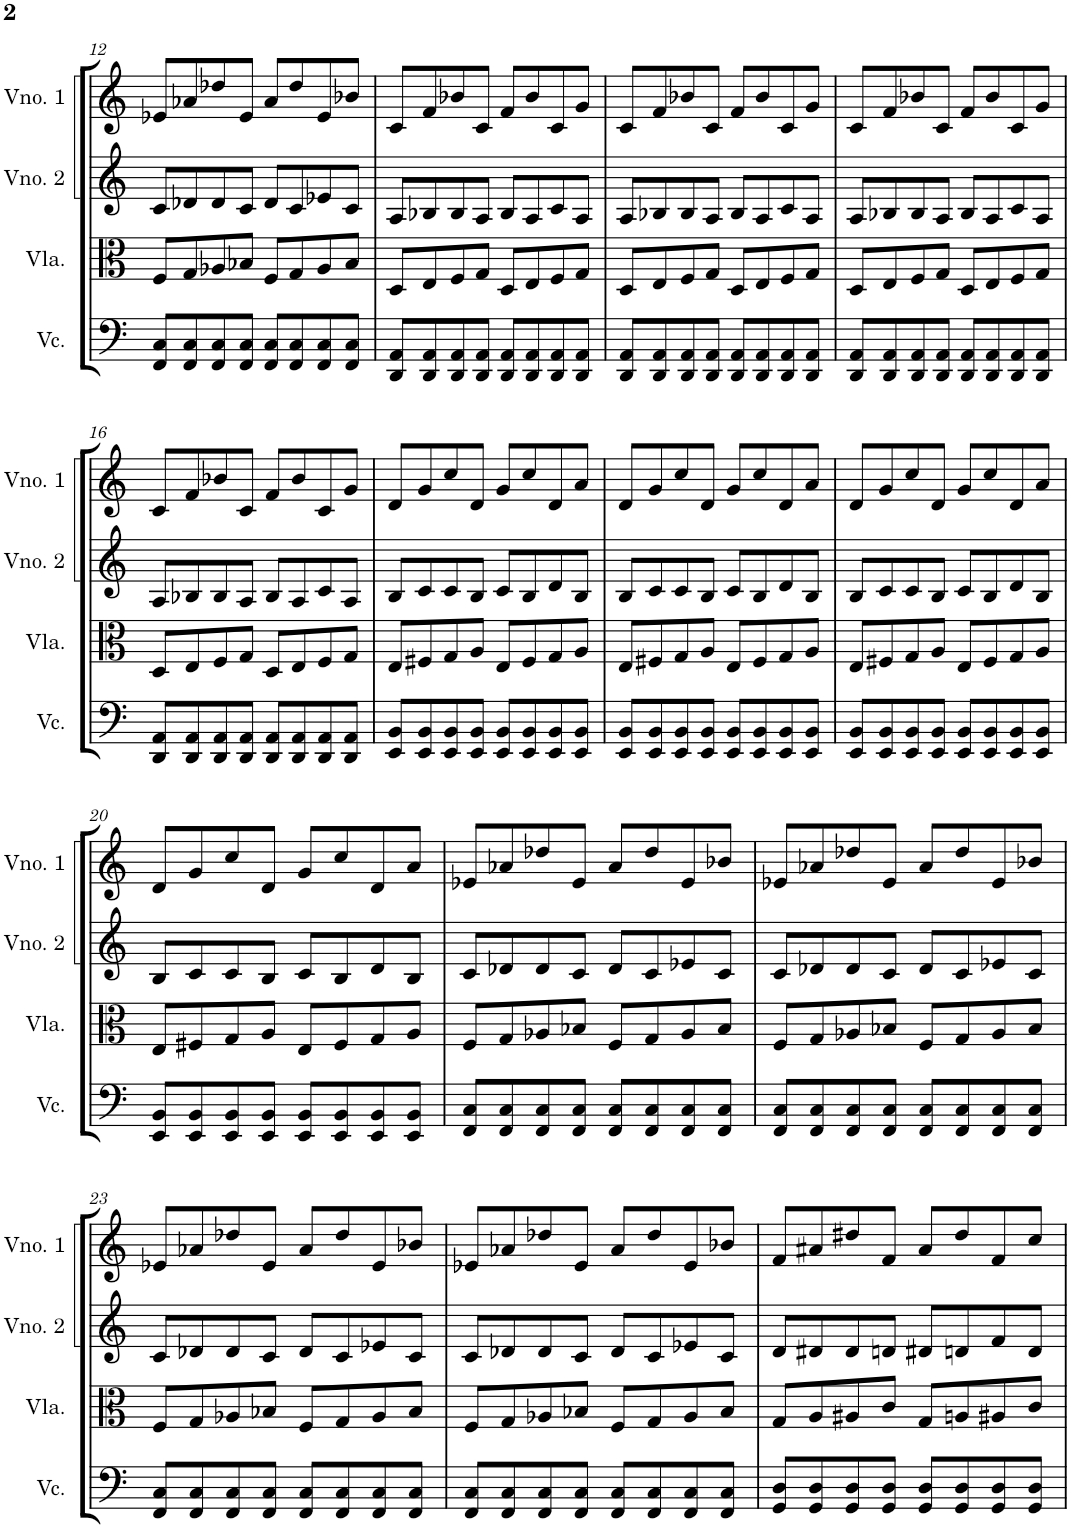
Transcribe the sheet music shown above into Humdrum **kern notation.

**kern	**kern	**kern	**kern
*part4	*part3	*part2	*part1
*staff4	*staff3	*staff2	*staff1
*I"Violoncelo	*I"Viola	*I"Violino 2	*I"Violino 1
*I'Vc.	*I'Vla.	*I'Vno. 2	*I'Vno. 1
!!LO:PB:g=z
*clefF4	*clefC3	*clefG2	*clefG2
*k[]	*k[]	*k[]	*k[]
*M4/4	*M4/4	*M4/4	*M4/4
=12	=12	=12	=12
8FF/ 8C/L	8F/L	8c/L	8e-X/L
8FF/ 8C/	8G/	8d-X/	8a-X/
8FF/ 8C/	8A-X/	8d-/	8dd-X/
8FF/ 8C/J	8B-X/J	8c/J	8e-/J
8FF/ 8C/L	8F/L	8d-/L	8a-/L
8FF/ 8C/	8G/	8c/	8dd-/
8FF/ 8C/	8A-/	8e-X/	8e-/
8FF/ 8C/J	8B-/J	8c/J	8b-X/J
=13	=13	=13	=13
8DD/ 8AA/L	8D/L	8A/L	8c/L
8DD/ 8AA/	8E/	8B-X/	8f/
8DD/ 8AA/	8F/	8B-/	8b-X/
8DD/ 8AA/J	8G/J	8A/J	8c/J
8DD/ 8AA/L	8D/L	8B-/L	8f/L
8DD/ 8AA/	8E/	8A/	8b-/
8DD/ 8AA/	8F/	8c/	8c/
8DD/ 8AA/J	8G/J	8A/J	8g/J
=14	=14	=14	=14
8DD/ 8AA/L	8D/L	8A/L	8c/L
8DD/ 8AA/	8E/	8B-X/	8f/
8DD/ 8AA/	8F/	8B-/	8b-X/
8DD/ 8AA/J	8G/J	8A/J	8c/J
8DD/ 8AA/L	8D/L	8B-/L	8f/L
8DD/ 8AA/	8E/	8A/	8b-/
8DD/ 8AA/	8F/	8c/	8c/
8DD/ 8AA/J	8G/J	8A/J	8g/J
=15	=15	=15	=15
8DD/ 8AA/L	8D/L	8A/L	8c/L
8DD/ 8AA/	8E/	8B-X/	8f/
8DD/ 8AA/	8F/	8B-/	8b-X/
8DD/ 8AA/J	8G/J	8A/J	8c/J
8DD/ 8AA/L	8D/L	8B-/L	8f/L
8DD/ 8AA/	8E/	8A/	8b-/
8DD/ 8AA/	8F/	8c/	8c/
8DD/ 8AA/J	8G/J	8A/J	8g/J
!!LO:LB:g=z
=16	=16	=16	=16
8DD/ 8AA/L	8D/L	8A/L	8c/L
8DD/ 8AA/	8E/	8B-X/	8f/
8DD/ 8AA/	8F/	8B-/	8b-X/
8DD/ 8AA/J	8G/J	8A/J	8c/J
8DD/ 8AA/L	8D/L	8B-/L	8f/L
8DD/ 8AA/	8E/	8A/	8b-/
8DD/ 8AA/	8F/	8c/	8c/
8DD/ 8AA/J	8G/J	8A/J	8g/J
=17	=17	=17	=17
8EE/ 8BB/L	8E/L	8B/L	8d/L
8EE/ 8BB/	8F#X/	8c/	8g/
8EE/ 8BB/	8G/	8c/	8cc/
8EE/ 8BB/J	8A/J	8B/J	8d/J
8EE/ 8BB/L	8E/L	8c/L	8g/L
8EE/ 8BB/	8F#/	8B/	8cc/
8EE/ 8BB/	8G/	8d/	8d/
8EE/ 8BB/J	8A/J	8B/J	8a/J
=18	=18	=18	=18
8EE/ 8BB/L	8E/L	8B/L	8d/L
8EE/ 8BB/	8F#X/	8c/	8g/
8EE/ 8BB/	8G/	8c/	8cc/
8EE/ 8BB/J	8A/J	8B/J	8d/J
8EE/ 8BB/L	8E/L	8c/L	8g/L
8EE/ 8BB/	8F#/	8B/	8cc/
8EE/ 8BB/	8G/	8d/	8d/
8EE/ 8BB/J	8A/J	8B/J	8a/J
=19	=19	=19	=19
8EE/ 8BB/L	8E/L	8B/L	8d/L
8EE/ 8BB/	8F#X/	8c/	8g/
8EE/ 8BB/	8G/	8c/	8cc/
8EE/ 8BB/J	8A/J	8B/J	8d/J
8EE/ 8BB/L	8E/L	8c/L	8g/L
8EE/ 8BB/	8F#/	8B/	8cc/
8EE/ 8BB/	8G/	8d/	8d/
8EE/ 8BB/J	8A/J	8B/J	8a/J
!!LO:LB:g=z
=20	=20	=20	=20
8EE/ 8BB/L	8E/L	8B/L	8d/L
8EE/ 8BB/	8F#X/	8c/	8g/
8EE/ 8BB/	8G/	8c/	8cc/
8EE/ 8BB/J	8A/J	8B/J	8d/J
8EE/ 8BB/L	8E/L	8c/L	8g/L
8EE/ 8BB/	8F#/	8B/	8cc/
8EE/ 8BB/	8G/	8d/	8d/
8EE/ 8BB/J	8A/J	8B/J	8a/J
=21	=21	=21	=21
8FF/ 8C/L	8F/L	8c/L	8e-X/L
8FF/ 8C/	8G/	8d-X/	8a-X/
8FF/ 8C/	8A-X/	8d-/	8dd-X/
8FF/ 8C/J	8B-X/J	8c/J	8e-/J
8FF/ 8C/L	8F/L	8d-/L	8a-/L
8FF/ 8C/	8G/	8c/	8dd-/
8FF/ 8C/	8A-/	8e-X/	8e-/
8FF/ 8C/J	8B-/J	8c/J	8b-X/J
=22	=22	=22	=22
8FF/ 8C/L	8F/L	8c/L	8e-X/L
8FF/ 8C/	8G/	8d-X/	8a-X/
8FF/ 8C/	8A-X/	8d-/	8dd-X/
8FF/ 8C/J	8B-X/J	8c/J	8e-/J
8FF/ 8C/L	8F/L	8d-/L	8a-/L
8FF/ 8C/	8G/	8c/	8dd-/
8FF/ 8C/	8A-/	8e-X/	8e-/
8FF/ 8C/J	8B-/J	8c/J	8b-X/J
!!LO:LB:g=z
=23	=23	=23	=23
8FF/ 8C/L	8F/L	8c/L	8e-X/L
8FF/ 8C/	8G/	8d-X/	8a-X/
8FF/ 8C/	8A-X/	8d-/	8dd-X/
8FF/ 8C/J	8B-X/J	8c/J	8e-/J
8FF/ 8C/L	8F/L	8d-/L	8a-/L
8FF/ 8C/	8G/	8c/	8dd-/
8FF/ 8C/	8A-/	8e-X/	8e-/
8FF/ 8C/J	8B-/J	8c/J	8b-X/J
=24	=24	=24	=24
8FF/ 8C/L	8F/L	8c/L	8e-X/L
8FF/ 8C/	8G/	8d-X/	8a-X/
8FF/ 8C/	8A-X/	8d-/	8dd-X/
8FF/ 8C/J	8B-X/J	8c/J	8e-/J
8FF/ 8C/L	8F/L	8d-/L	8a-/L
8FF/ 8C/	8G/	8c/	8dd-/
8FF/ 8C/	8A-/	8e-X/	8e-/
8FF/ 8C/J	8B-/J	8c/J	8b-X/J
=25	=25	=25	=25
8GG/ 8D/L	8G/L	8d/L	8f/L
8GG/ 8D/	8A/	8d#X/	8a#X/
8GG/ 8D/	8A#X/	8d#/	8dd#X/
8GG/ 8D/J	8c/J	8dn/J	8f/J
8GG/ 8D/L	8G/L	8d#X/L	8a#/L
8GG/ 8D/	8An/	8dn/	8dd#/
8GG/ 8D/	8A#X/	8f/	8f/
8GG/ 8D/J	8c/J	8d/J	8cc/J
=	=	=	=
*-	*-	*-	*-
